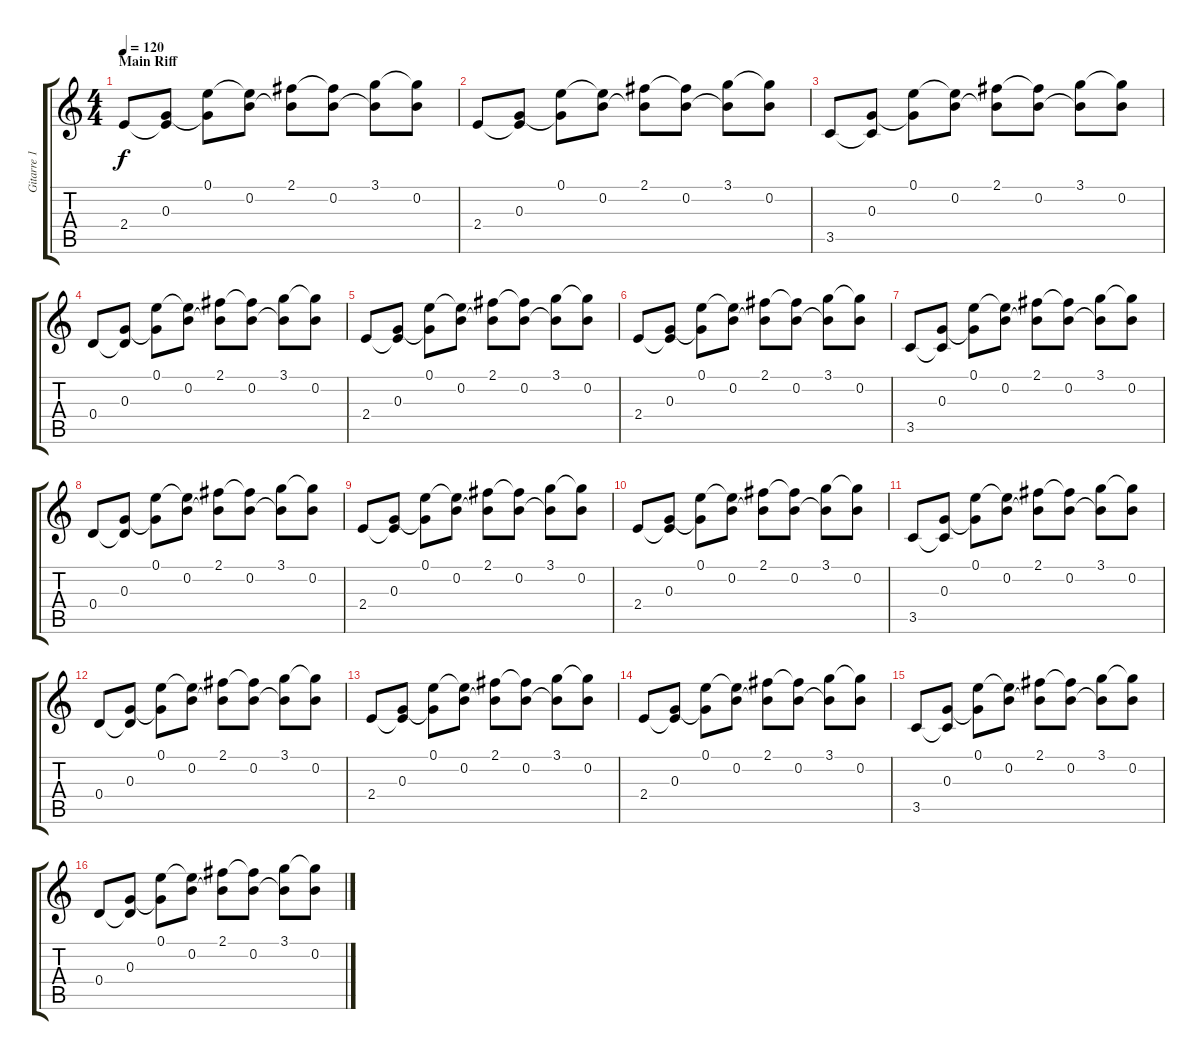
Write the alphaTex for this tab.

\track ("Gitarre 1" "Gitarre 1") {instrument acousticguitarsteel}
\staff {score tabs}
\tuning (E4 B3 G3 D3 A2 E2) {hide}
\ts (4 4)
\section ("" "Main Riff")
\tempo 120
\clef g2
\ks c
2.4.8{dy f instrument acousticguitarsteel} (0.3 2.4{t}).8 (0.1 0.3{t}).8 (0.1{t} 0.2).8 (2.1 0.2{t}).8 (2.1{t} 0.2).8 (3.1 0.2{t}).8 (3.1{t} 0.2).8 |
2.4.8 (0.3 2.4{t}).8 (0.1 0.3{t}).8 (0.1{t} 0.2).8 (2.1 0.2{t}).8 (2.1{t} 0.2).8 (3.1 0.2{t}).8 (3.1{t} 0.2).8 |
3.5.8 (0.3 3.5{t}).8 (0.1 0.3{t}).8 (0.1{t} 0.2).8 (2.1 0.2{t}).8 (2.1{t} 0.2).8 (3.1 0.2{t}).8 (3.1{t} 0.2).8 |
0.4.8 (0.3 0.4{t}).8 (0.1 0.3{t}).8 (0.1{t} 0.2).8 (2.1 0.2{t}).8 (2.1{t} 0.2).8 (3.1 0.2{t}).8 (3.1{t} 0.2).8 |
2.4.8 (0.3 2.4{t}).8 (0.1 0.3{t}).8 (0.1{t} 0.2).8 (2.1 0.2{t}).8 (2.1{t} 0.2).8 (3.1 0.2{t}).8 (3.1{t} 0.2).8 |
2.4.8 (0.3 2.4{t}).8 (0.1 0.3{t}).8 (0.1{t} 0.2).8 (2.1 0.2{t}).8 (2.1{t} 0.2).8 (3.1 0.2{t}).8 (3.1{t} 0.2).8 |
3.5.8 (0.3 3.5{t}).8 (0.1 0.3{t}).8 (0.1{t} 0.2).8 (2.1 0.2{t}).8 (2.1{t} 0.2).8 (3.1 0.2{t}).8 (3.1{t} 0.2).8 |
0.4.8 (0.3 0.4{t}).8 (0.1 0.3{t}).8 (0.1{t} 0.2).8 (2.1 0.2{t}).8 (2.1{t} 0.2).8 (3.1 0.2{t}).8 (3.1{t} 0.2).8 |
2.4.8 (0.3 2.4{t}).8 (0.1 0.3{t}).8 (0.1{t} 0.2).8 (2.1 0.2{t}).8 (2.1{t} 0.2).8 (3.1 0.2{t}).8 (3.1{t} 0.2).8 |
2.4.8 (0.3 2.4{t}).8 (0.1 0.3{t}).8 (0.1{t} 0.2).8 (2.1 0.2{t}).8 (2.1{t} 0.2).8 (3.1 0.2{t}).8 (3.1{t} 0.2).8 |
3.5.8 (0.3 3.5{t}).8 (0.1 0.3{t}).8 (0.1{t} 0.2).8 (2.1 0.2{t}).8 (2.1{t} 0.2).8 (3.1 0.2{t}).8 (3.1{t} 0.2).8 |
0.4.8 (0.3 0.4{t}).8 (0.1 0.3{t}).8 (0.1{t} 0.2).8 (2.1 0.2{t}).8 (2.1{t} 0.2).8 (3.1 0.2{t}).8 (3.1{t} 0.2).8 |
2.4.8 (0.3 2.4{t}).8 (0.1 0.3{t}).8 (0.1{t} 0.2).8 (2.1 0.2{t}).8 (2.1{t} 0.2).8 (3.1 0.2{t}).8 (3.1{t} 0.2).8 |
2.4.8 (0.3 2.4{t}).8 (0.1 0.3{t}).8 (0.1{t} 0.2).8 (2.1 0.2{t}).8 (2.1{t} 0.2).8 (3.1 0.2{t}).8 (3.1{t} 0.2).8 |
3.5.8 (0.3 3.5{t}).8 (0.1 0.3{t}).8 (0.1{t} 0.2).8 (2.1 0.2{t}).8 (2.1{t} 0.2).8 (3.1 0.2{t}).8 (3.1{t} 0.2).8 |
0.4.8 (0.3 0.4{t}).8 (0.1 0.3{t}).8 (0.1{t} 0.2).8 (2.1 0.2{t}).8 (2.1{t} 0.2).8 (3.1 0.2{t}).8 (3.1{t} 0.2).8
